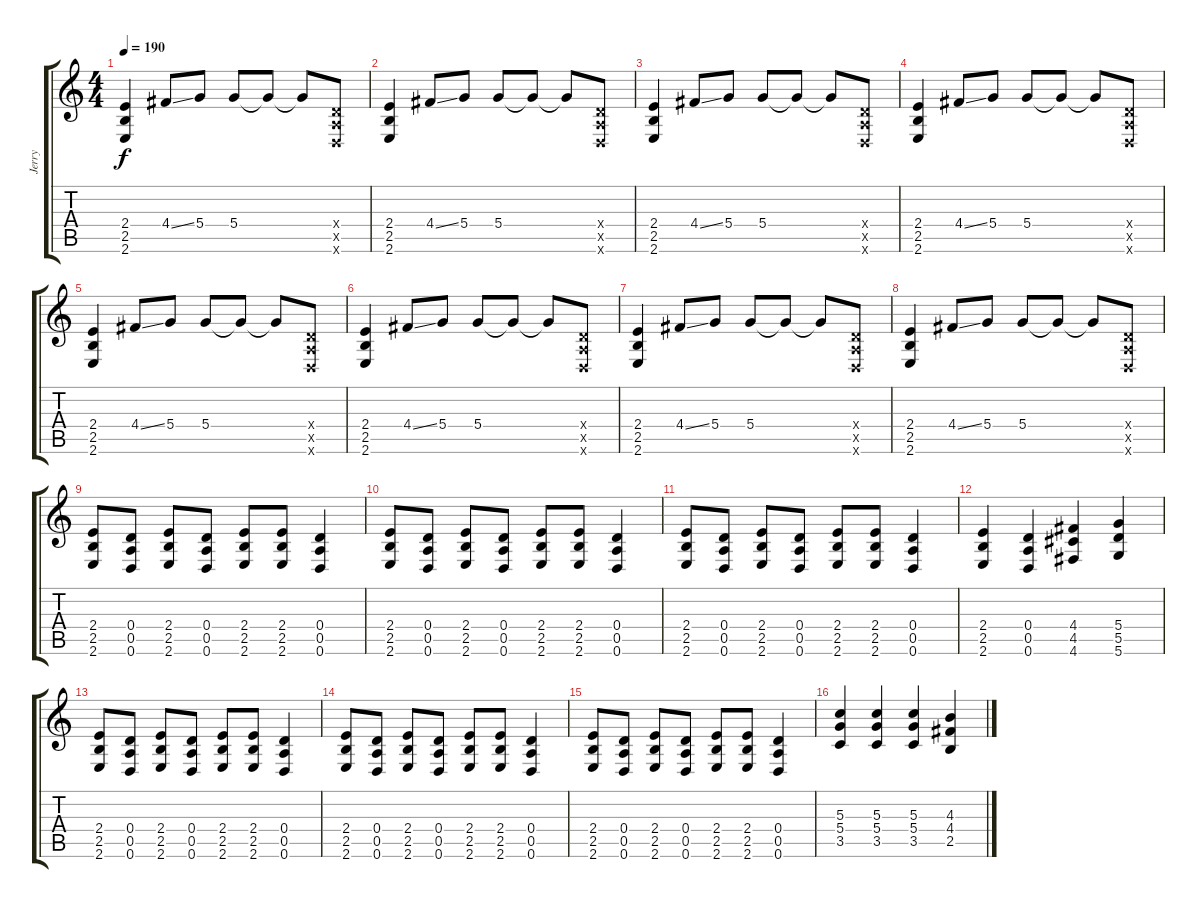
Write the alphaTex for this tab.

\track ("Jerry" "Jerry") {instrument overdrivenguitar}
\staff {score tabs}
\tuning (E4 B3 G3 D3 A2 D2) {hide}
\ts (4 4)
\tempo 190
\clef g2
\ks c
(2.4 2.5 2.6).4{dy f} 4.4{ss}.8 5.4.8 5.4.8 5.4{t}.8 5.4{t}.8 (0.4{x} 0.5{x} 0.6{x}).8 |
(2.4 2.5 2.6).4 4.4{ss}.8 5.4.8 5.4.8 5.4{t}.8 5.4{t}.8 (0.4{x} 0.5{x} 0.6{x}).8 |
(2.4 2.5 2.6).4 4.4{ss}.8 5.4.8 5.4.8 5.4{t}.8 5.4{t}.8 (0.4{x} 0.5{x} 0.6{x}).8 |
(2.4 2.5 2.6).4 4.4{ss}.8 5.4.8 5.4.8 5.4{t}.8 5.4{t}.8 (0.4{x} 0.5{x} 0.6{x}).8 |
(2.4 2.5 2.6).4 4.4{ss}.8 5.4.8 5.4.8 5.4{t}.8 5.4{t}.8 (0.4{x} 0.5{x} 0.6{x}).8 |
(2.4 2.5 2.6).4 4.4{ss}.8 5.4.8 5.4.8 5.4{t}.8 5.4{t}.8 (0.4{x} 0.5{x} 0.6{x}).8 |
(2.4 2.5 2.6).4 4.4{ss}.8 5.4.8 5.4.8 5.4{t}.8 5.4{t}.8 (0.4{x} 0.5{x} 0.6{x}).8 |
(2.4 2.5 2.6).4 4.4{ss}.8 5.4.8 5.4.8 5.4{t}.8 5.4{t}.8 (0.4{x} 0.5{x} 0.6{x}).8 |
(2.4 2.5 2.6).8 (0.4 0.5 0.6).8 (2.4 2.5 2.6).8 (0.4 0.5 0.6).8 (2.4 2.5 2.6).8 (2.4 2.5 2.6).8 (0.4 0.5 0.6).4 |
(2.4 2.5 2.6).8 (0.4 0.5 0.6).8 (2.4 2.5 2.6).8 (0.4 0.5 0.6).8 (2.4 2.5 2.6).8 (2.4 2.5 2.6).8 (0.4 0.5 0.6).4 |
(2.4 2.5 2.6).8 (0.4 0.5 0.6).8 (2.4 2.5 2.6).8 (0.4 0.5 0.6).8 (2.4 2.5 2.6).8 (2.4 2.5 2.6).8 (0.4 0.5 0.6).4 |
(2.4 2.5 2.6).4 (0.4 0.5 0.6).4 (4.4 4.5 4.6).4 (5.4 5.5 5.6).4 |
(2.4 2.5 2.6).8 (0.4 0.5 0.6).8 (2.4 2.5 2.6).8 (0.4 0.5 0.6).8 (2.4 2.5 2.6).8 (2.4 2.5 2.6).8 (0.4 0.5 0.6).4 |
(2.4 2.5 2.6).8 (0.4 0.5 0.6).8 (2.4 2.5 2.6).8 (0.4 0.5 0.6).8 (2.4 2.5 2.6).8 (2.4 2.5 2.6).8 (0.4 0.5 0.6).4 |
(2.4 2.5 2.6).8 (0.4 0.5 0.6).8 (2.4 2.5 2.6).8 (0.4 0.5 0.6).8 (2.4 2.5 2.6).8 (2.4 2.5 2.6).8 (0.4 0.5 0.6).4 |
(5.3 5.4 3.5).4 (5.3 5.4 3.5).4 (5.3 5.4 3.5).4 (4.3 4.4 2.5).4
